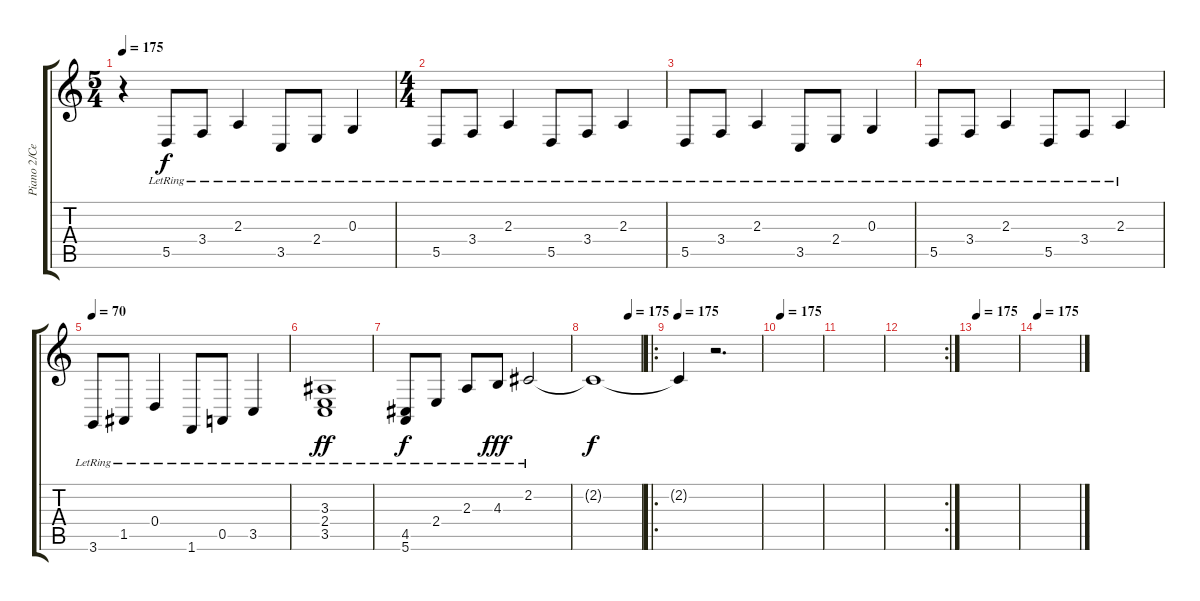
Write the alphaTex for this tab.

\track ("Piano 2/Cello" "Piano 2/Ce") {instrument acousticgrandpiano}
\staff {score tabs}
\tuning (E4 B3 G3 D3 A2 E2) {hide}
\ts (5 4)
\tempo 175
\tempo 70
\tempo 175
\clef g2
\ks c
r.4{dy f instrument acousticgrandpiano} 5.5{lr}.8 3.4{lr}.8 2.3{lr}.4 3.5{lr}.8 2.4{lr}.8 0.3{lr}.4 |
\ts (4 4)
5.5{lr}.8 3.4{lr}.8 2.3{lr}.4 5.5{lr}.8 3.4{lr}.8 2.3{lr}.4 |
5.5{lr}.8 3.4{lr}.8 2.3{lr}.4 3.5{lr}.8 2.4{lr}.8 0.3{lr}.4 |
5.5{lr}.8 3.4{lr}.8 2.3{lr}.4 5.5{lr}.8 3.4{lr}.8 2.3{lr}.4 |
\tempo 70
3.6{lr}.8 1.5{lr}.8 0.4{lr}.4 1.6{lr}.8 0.5{lr}.8 3.5{lr}.4 |
(3.3{lr} 2.4{lr} 3.5{lr}).1{dy ff} |
(4.5{lr} 5.6{lr}).8{dy f} 2.4{lr}.8 2.3{lr}.8 4.3{lr}.8{dy fff} 2.2{lr}.2 |
\tempo (175 0.75)
2.2{t}.1{dy f} |
\ro
\tempo 175
2.2{t}.4 r.2{d} |
\tempo 175
|
|
\rc 2
|
\tempo 175
|
\tempo 175
